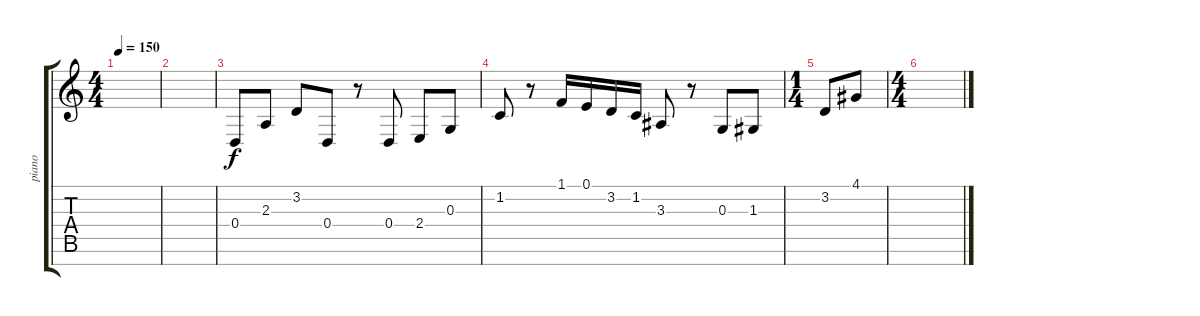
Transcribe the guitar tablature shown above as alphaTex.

\track ("piano" "piano") {instrument acousticgrandpiano}
\staff {score tabs}
\tuning (E4 B3 G3 D3 A2 E2 B1) {hide}
\ts (4 4)
\tempo 150
\clef g2
\ks c
|
|
0.4.8{instrument churchorgan} 2.3.8 3.2.8 0.4.8 r.8 0.4.8 2.4.8 0.3.8 |
1.2.8 r.8 1.1.16 0.1.16 3.2.16 1.2.16 3.3.8 r.8 0.3.8 1.3.8 |
\ts (1 4)
3.2.8 4.1.8 |
\ts (4 4)
